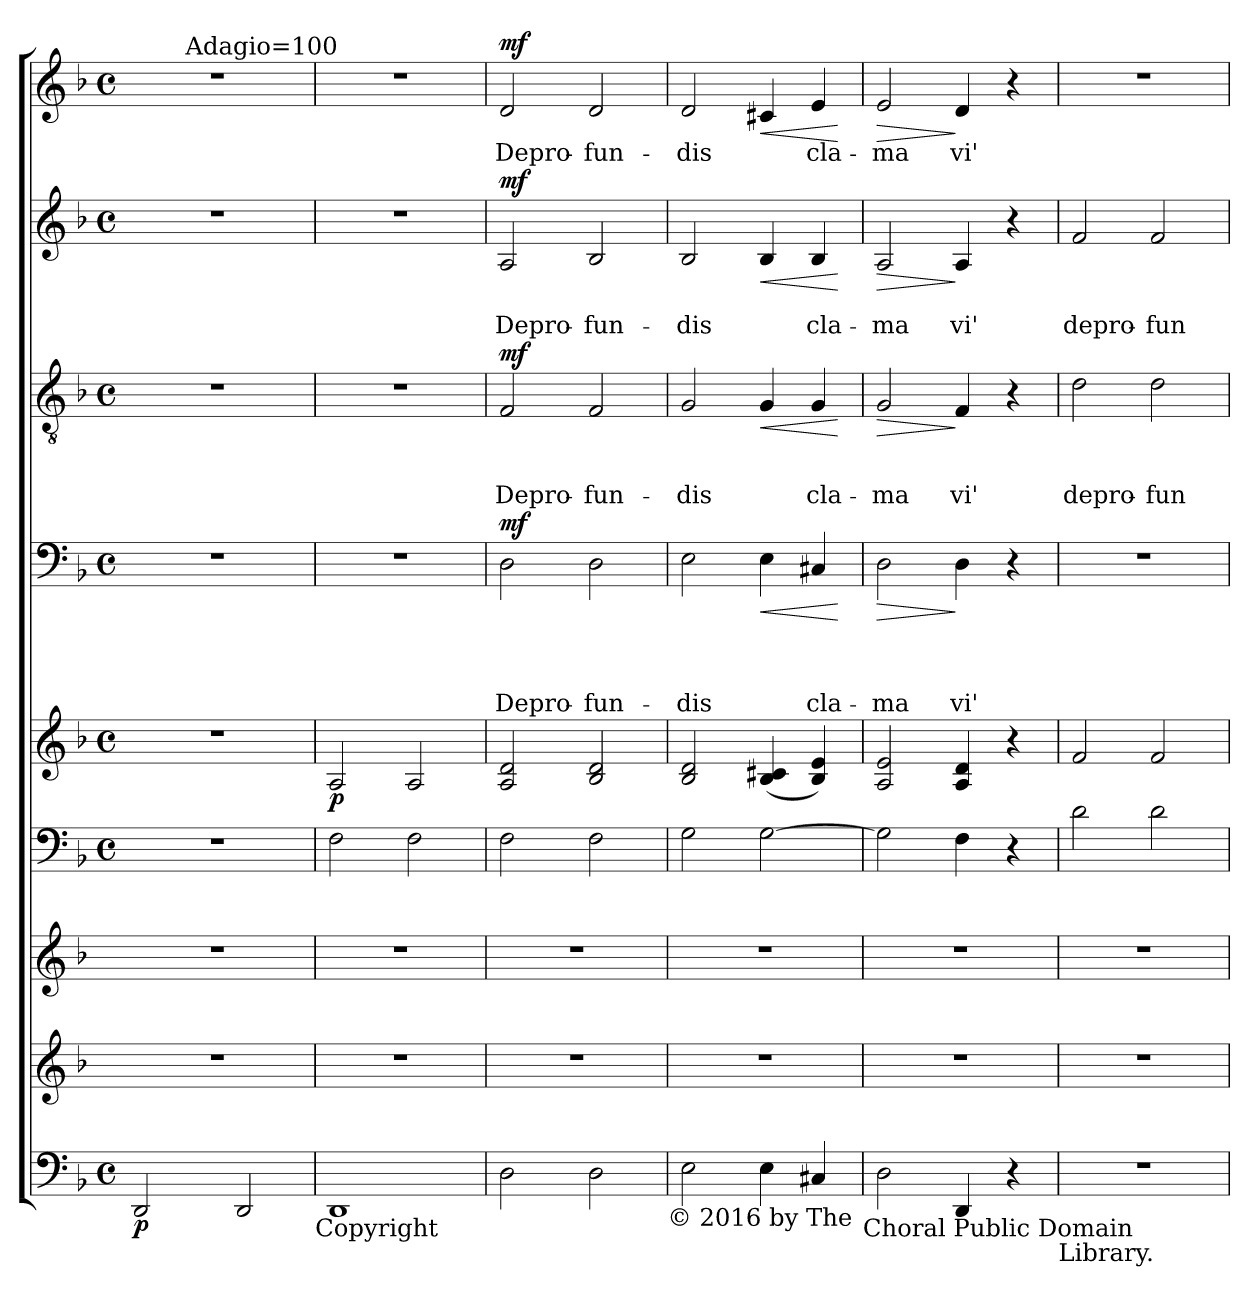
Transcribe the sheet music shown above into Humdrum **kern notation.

**kern	**dynam	**kern	**kern	**kern	**kern	**dynam	**kern	**text	**text	**text	**text	**dynam	**kern	**text	**text	**text	**dynam	**kern	**text	**text	**dynam	**kern	**text	**dynam
*part8	*part8	*part7	*part6	*part5	*part5	*part5	*part4	*part4	*part4	*part4	*part4	*part4	*part3	*part3	*part3	*part3	*part3	*part2	*part2	*part2	*part2	*part1	*part1	*part1
*staff9	*staff9	*staff8	*staff7	*staff6	*staff5	*staff5/6	*staff4	*staff4	*staff4	*staff4	*staff4	*staff4	*staff3	*staff3	*staff3	*staff3	*staff3	*staff2	*staff2	*staff2	*staff2	*staff1	*staff1	*staff1
*clefF4	*	*clefG2	*clefG2	*clefF4	*clefG2	*	*clefF4	*	*	*	*	*	*clefGv2	*	*	*	*	*clefG2	*	*	*	*clefG2	*	*
*k[b-]	*	*k[b-]	*k[b-]	*k[b-]	*k[b-]	*	*k[b-]	*	*	*	*	*	*k[b-]	*	*	*	*	*k[b-]	*	*	*	*k[b-]	*	*
*F:	*	*F:	*F:	*F:	*F:	*	*F:	*	*	*	*	*	*F:	*	*	*	*	*F:	*	*	*	*F:	*	*
*M4/4	*	*	*	*M4/4	*M4/4	*	*M4/4	*	*	*	*	*	*M4/4	*	*	*	*	*M4/4	*	*	*	*M4/4	*	*
*met(c)	*	*	*	*met(c)	*met(c)	*	*met(c)	*	*	*	*	*	*met(c)	*	*	*	*	*met(c)	*	*	*	*met(c)	*	*
=1	=1	=1	=1	=1	=1	=1	=1	=1	=1	=1	=1	=1	=1	=1	=1	=1	=1	=1	=1	=1	=1	=1	=1	=1
!	!LO:DY:b	!	!	!	!	!	!	!	!	!	!	!	!	!	!	!	!	!	!	!	!	!	!	!
*	*	*	*	*	*	*	*	*	*	*	*	*	*	*	*	*	*	*	*	*	*	*^	*	*
2DD/	p	1r	1r	1r	1r	.	1r	.	.	.	.	.	1r	.	.	.	.	1r	.	.	.	1r	4ryy	.	.
!	!	!	!	!	!	!	!	!	!	!	!	!	!	!	!	!	!	!	!	!	!	!	!LO:TX:a:t=Adagio=100	!	!
.	.	.	.	.	.	.	.	.	.	.	.	.	.	.	.	.	.	.	.	.	.	.	2.ryy	.	.
2DD/	.	.	.	.	.	.	.	.	.	.	.	.	.	.	.	.	.	.	.	.	.	.	.	.	.
!LO:TX:b:t=Copyright	!	!	!	!	!	!	!	!	!	!	!	!	!	!	!	!	!	!	!	!	!	!	!	!	!
=2	=2	=2	=2	=2	=2	=2	=2	=2	=2	=2	=2	=2	=2	=2	=2	=2	=2	=2	=2	=2	=2	=2	=2	=2	=2
!	!	!	!	!	!	!LO:DY:b	!	!	!	!	!	!	!	!	!	!	!	!	!	!	!	!	!	!	!
*	*	*	*	*	*	*	*	*	*	*	*	*	*	*	*	*	*	*	*	*	*	*v	*v	*	*
1DD	.	1r	1r	2F\	2A/	p	1r	.	.	.	.	.	1r	.	.	.	.	1r	.	.	.	1r	.	.
.	.	.	.	2F\	2A/	.	.	.	.	.	.	.	.	.	.	.	.	.	.	.	.	.	.	.
=3	=3	=3	=3	=3	=3	=3	=3	=3	=3	=3	=3	=3	=3	=3	=3	=3	=3	=3	=3	=3	=3	=3	=3	=3
!	!	!	!	!	!	!	!	!	!	!	!LO:LY:b	!LO:DY:a	!	!	!	!LO:LY:b	!LO:DY:a	!	!	!LO:LY:b	!LO:DY:a	!	!LO:LY:b	!LO:DY:a
2D\	.	1r	1r	2F\	2A/ 2d/	.	2D\	.	.	.	Depro-	mf	2F/	.	.	Depro-	mf	2A/	.	Depro-	mf	2d/	Depro-	mf
!	!	!	!	!	!	!	!	!	!	!	!LO:LY:b	!	!	!	!	!LO:LY:b	!	!	!	!LO:LY:b	!	!	!LO:LY:b	!
2D\	.	.	.	2F\	2B-/ 2d/	.	2D\	.	.	.	-fun-	.	2F/	.	.	-fun-	.	2B-/	.	-fun-	.	2d/	-fun-	.
!LO:TX:b:t=© 2016 by The	!	!	!	!	!	!	!	!	!	!	!	!	!	!	!	!	!	!	!	!	!	!	!	!
=4	=4	=4	=4	=4	=4	=4	=4	=4	=4	=4	=4	=4	=4	=4	=4	=4	=4	=4	=4	=4	=4	=4	=4	=4
!	!	!	!	!	!	!	!	!	!	!	!LO:LY:b	!	!	!	!	!LO:LY:b	!	!	!	!LO:LY:b	!	!	!LO:LY:b	!
2E\	.	1r	1r	2G\	2B-/ 2d/	.	2E\	.	.	.	-dis	.	2G/	.	.	-dis	.	2B-/	.	-dis	.	2d/	-dis	.
!	!	!	!	!	!	!	!	!	!	!	!	!LO:HP:b	!	!	!	!	!LO:HP:b	!	!	!	!LO:HP:b	!	!	!LO:HP:b
4E\	.	.	.	[>2G\	(<4B-/ 4c#X/	.	4E\	.	.	.	.	<	4G/	.	.	.	<	4B-/	.	.	<	4c#X/	.	<
!	!	!	!	!	!	!	!	!	!	!	!LO:LY:b	!	!	!	!	!LO:LY:b	!	!	!	!LO:LY:b	!	!	!LO:LY:b	!
4C#X/	.	.	.	.	4B-/ 4e/)	.	4C#X/	.	.	.	cla-	.	4G/	.	.	cla-	.	4B-/	.	cla-	.	4e/	cla-	.
.	.	.	.	.	.	.	.	.	.	.	.	[	.	.	.	.	[	.	.	.	[	.	.	[
!LO:TX:b:t=Choral Public Domain	!	!	!	!	!	!	!	!	!	!	!	!	!	!	!	!	!	!	!	!	!	!	!	!
=5	=5	=5	=5	=5	=5	=5	=5	=5	=5	=5	=5	=5	=5	=5	=5	=5	=5	=5	=5	=5	=5	=5	=5	=5
!	!	!	!	!	!	!	!	!	!	!	!LO:LY:b:rj	!LO:HP:b	!	!	!	!LO:LY:b:rj	!LO:HP:b	!	!	!LO:LY:b:rj	!LO:HP:b	!	!LO:LY:b:rj	!LO:HP:b
2D\	.	1r	1r	2G\]	2A/ 2e/	.	2D\	.	.	.	-ma	>	2G/	.	.	-ma	>	2A/	.	-ma	>	2e/	-ma	>
!	!	!	!	!	!	!	!	!	!	!	!LO:LY:b	!	!	!	!	!LO:LY:b	!	!	!	!LO:LY:b	!	!	!LO:LY:b	!
4DD/	.	.	.	4F\	4A/ 4d/	.	4D\	.	.	.	vi'	]	4F/	.	.	vi'	]	4A/	.	vi'	]	4d/	vi'	]
4r	.	.	.	4r	4r	.	4r	.	.	.	.	.	4r	.	.	.	.	4r	.	.	.	4r	.	.
!LO:TX:b:t=Library.	!	!	!	!	!	!	!	!	!	!	!	!	!	!	!	!	!	!	!	!	!	!	!	!
=6	=6	=6	=6	=6	=6	=6	=6	=6	=6	=6	=6	=6	=6	=6	=6	=6	=6	=6	=6	=6	=6	=6	=6	=6
!	!	!	!	!	!	!	!	!	!	!	!	!	!	!	!	!LO:LY:b	!	!	!	!LO:LY:b	!	!	!	!
1r	.	1r	1r	2d\	2f/	.	1r	.	.	.	.	.	2d\	.	.	depro-	.	2f/	.	depro-	.	1r	.	.
!	!	!	!	!	!	!	!	!	!	!	!	!	!	!	!	!LO:LY:b	!	!	!	!LO:LY:b	!	!	!	!
.	.	.	.	2d\	2f/	.	.	.	.	.	.	.	2d\	.	.	-fun-	.	2f/	.	-fun-	.	.	.	.
=	=	=	=	=	=	=	=	=	=	=	=	=	=	=	=	=	=	=	=	=	=	=	=	=
*-	*-	*-	*-	*-	*-	*-	*-	*-	*-	*-	*-	*-	*-	*-	*-	*-	*-	*-	*-	*-	*-	*-	*-	*-
